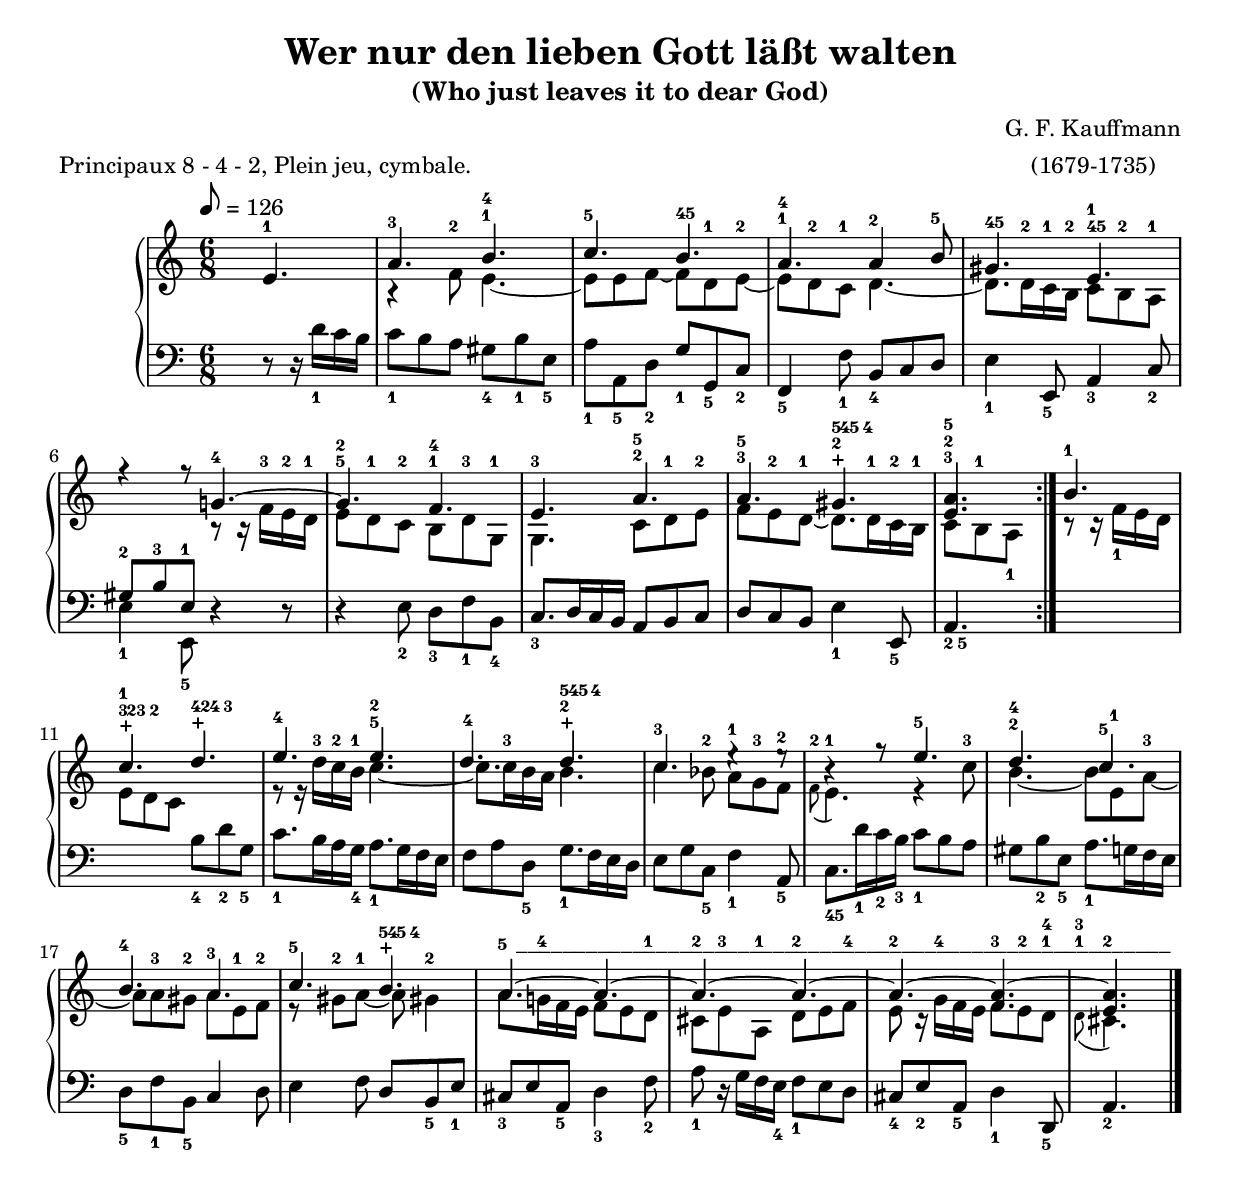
\include "italiano.ly"
\header {
  title = "Wer nur den lieben Gott läßt walten"
  subtitle = "(Who just leaves it to dear God)"
  composer = "G. F. Kauffmann"
  arranger = "(1679-1735)    "
  meter = "Principaux 8 - 4 - 2, Plein jeu, cymbale."
}
\version "2.18.0"
\relative do' {
\new PianoStaff <<
	\context Staff=haut {
	\tempo 8=126
	\time 6/8
<< {
s4. 
%\once \override Fingering.extra-offset = #'(-0.3 . -1.3)
 mi4.^\markup {\finger 1} la4.^\markup {\finger 3} 
 \once \override Fingering.extra-offset = #'(-0.3 . -1.3)
 si do^\markup {\finger 5} si^\markup { \finger "45" } la la4^\markup {\finger 2} si8^\markup {\finger 5} sold4.^\markup { \finger "45" } mi^\markup { \finger "45" } \break
 r4 r8 sol!4.^\markup {\finger 4} ~ sol^\markup {\finger 5} fa mi^\markup {\finger 3} la la sold-+^\markup {\finger 2}^\markup { \finger "545 4" } < la mi>^\markup {\finger 3}^\markup {\finger 5} \bar ":|." si^\markup {\finger 1} \break
 do-+^\markup { \finger "323 2"} re-+^\markup { \finger "424 3"} mi^\markup {\finger 4} mi^\markup {\finger 5}
\once \override Dots.extra-offset = #'(-1.6 . 0)
\once \override NoteHead.extra-offset = #'(-0.3 . 0)
\once \override Stem.extra-offset = #'(-0.3 . 0)
 re^\markup {\finger 4} re-+^\markup {\finger 2}^\markup { \finger "545 4" } 
\override Staff.NoteCollision.merge-differently-dotted = ##t
                          do^\markup {\finger 3} mi4\rest mi8\rest si4\rest r8 mi4.^\markup {\finger 5} re^\markup {\finger 2}^\markup {\finger 4} 
 \once \override Dots.extra-offset = #'(1.1 . 0.1)
 do^\markup {\finger 5} \break
 si^\markup {\finger 4} la^\markup {\finger 3} do^\markup {\finger 5} si-+^\markup { \finger "545 4" }
\once \override Fingering.extra-offset = #'(0 . 3)
\once \override TextScript.padding = #1.5
 la^\markup {\finger "5  ________________________________________________________"} ~ la ~ la ~ la ~ la ~ < la fa > ~ < la mi>^\markup {\finger 2} s \bar "|."
} \\
{
\override Fingering.extra-offset = #'(-0.3 . 8.5)
 	\set followVoice = ##t
 s2. r4 fa8^\markup {\finger 2} mi4.^\markup {\finger 1}^\markup {\finger 4} ~ mi8 mi fa ~ fa re^\markup {\finger 1} mi^\markup {\finger 2} ~ mi^\markup {\finger 1}^\markup {\finger 4} re^\markup {\finger 2} do^\markup {\finger 1} re4. ~ re8. re16^\markup {\finger 2} do^\markup {\finger 1} si^\markup {\finger 2} do8^\markup {\finger 1} si^\markup {\finger 2} la^\markup {\finger 1} \change Staff=bas \break
\override Fingering.extra-offset = #'(-0.3 . 19)
 \stemUp sold8^\markup {\finger 2} si^\markup {\finger 3}
\override Fingering.extra-offset = #'(-0.5 . 2)
 mi,^\markup {\finger 1} \set followVoice = ##f  \change Staff=haut
\override Fingering.extra-offset = #'(-0.3 . 8)
\stemDown r8 r16 fa'16^\markup {\finger 3} mi^\markup {\finger 2} re^\markup {\finger 1} mi8^\markup {\finger 2} re^\markup {\finger 1} do^\markup {\finger 2} si^\markup {\finger 1}^\markup {\finger 4} re^\markup {\finger 3} sol,^\markup {\finger 1} sol4. do8^\markup {\finger 2}^\markup {\finger 5} re^\markup {\finger 1} mi^\markup {\finger 2} fa^\markup {\finger 3}^\markup {\finger 5} mi^\markup {\finger 2} re^\markup {\finger 1} ~ re8. re16^\markup {\finger 1} do^\markup {\finger 2} si^\markup {\finger 1} do8^\markup {\finger 2} si^\markup {\finger 1}
\override Fingering.extra-offset = #'(0 . 0)
 la_\markup {\finger 1} r r16 fa'_\markup {\finger 1} mi re \break
 mi8^\markup {\finger 1} re do
\override Fingering.extra-offset = #'(-0.3 . 8)
 s4. r8 r16 re'16^\markup {\finger 3} do^\markup {\finger 2} si^\markup {\finger 1} do4.^\markup {\finger 2} ~ do8. do16^\markup {\finger 3} si la si4. do4 sib8^\markup {\finger 2}
\override Fingering.extra-offset = #'(-0.3 . 8.5)
 la^\markup {\finger 1} sol^\markup {\finger 3} fa^\markup {\finger 2}  \stemDown \appoggiatura fa^\markup {\finger 2}  mi4.^\markup {\finger 1}
\override Fingering.extra-offset = #'(-0.3 . 8)
 r4 do'8^\markup {\finger 3} si4. ~ si8  mi,^\markup {\finger 1} la^\markup {\finger 3} ~  \break
 la la^\markup {\finger 3} sold^\markup {\finger 2} la mi^\markup {\finger 1} fa^\markup {\finger 2} r sold^\markup {\finger 2} la^\markup {\finger 1} ~ la sold!4^\markup {\finger 2} la8. sol!16^\markup {\finger 4} fa mi fa8 mi re^\markup {\finger 1} dod^\markup {\finger 2} mi^\markup {\finger 3} la,^\markup {\finger 1} re^\markup {\finger 2} mi fa^\markup {\finger 4} mi^\markup {\finger 2} r16 sol^\markup {\finger 4} fa mi fa8^\markup { \finger "3"} mi^\markup {\finger 2} re^\markup { \finger 1}^\markup {\finger 4} \stemDown \appoggiatura re^\markup {\finger 1}^\markup {\finger 3} dod4.
}
>>
}




	\context Staff=bas { \clef bass
 s4. r8 r16 re16_\markup {\finger 1} do si do8_\markup {\finger 1} si la sold_\markup {\finger 4} si_\markup {\finger 1} mi,_\markup {\finger 5} la_\markup {\finger 1} la,_\markup {\finger 5} re_\markup {\finger 2} sol_\markup {\finger 1} sol,_\markup {\finger 5} do_\markup {\finger 2} fa,4_\markup {\finger 5} fa'8_\markup {\finger 1} si,_\markup {\finger 4} do re mi4_\markup {\finger 1} mi,8_\markup {\finger 5} la4_\markup {\finger 3} do8_\markup {\finger 2} \break
 mi4_\markup {\finger 1} \stemDown mi,8_\markup {\finger 5} \stemNeutral r4 r8 r4 mi'8_\markup {\finger 2} re_\markup {\finger 3} fa_\markup {\finger 1} si,_\markup {\finger 4} do8._\markup {\finger 3} re16 do si la8 si do re do si mi4_\markup {\finger 1} mi,8_\markup {\finger 5} la4._\markup { \finger "2 5"} \bar ":|." s \break
 s si'8_\markup {\finger 4} re_\markup {\finger 2} sol,_\markup {\finger 5} do8._\markup {\finger 1} si16 la sol_\markup {\finger 4} la8._\markup {\finger 1} sol16 fa mi fa8 la re,_\markup {\finger 5} sol8._\markup {\finger 1} fa16 mi re mi8 sol do,_\markup {\finger 5} fa4_\markup {\finger 1} la,8_\markup {\finger 5} do8._\markup { \finger "45"} re'16_\markup {\finger 1} do_\markup {\finger 2} si_\markup {\finger 3} do8_\markup {\finger 1} si la sold8 si_\markup {\finger 2} mi,_\markup {\finger 5} la8._\markup {\finger 1} sol16 fa mi \break
 re8_\markup {\finger 5} fa_\markup {\finger 1} si,_\markup {\finger 5} do4 re8 mi4 fa8 re si_\markup {\finger 5} mi_\markup {\finger 1} dod_\markup {\finger 3} mi la,_\markup {\finger 5} re4_\markup {\finger 3} fa8_\markup {\finger 2} la_\markup {\finger 1} r16 sol fa mi_\markup {\finger 4} fa8_\markup {\finger 1} mi re dod_\markup {\finger 4} mi_\markup {\finger 2} la,_\markup {\finger 5} re4_\markup {\finger 1} re,8_\markup {\finger 5} la'4._\markup {\finger 2} s
}
>>
}
